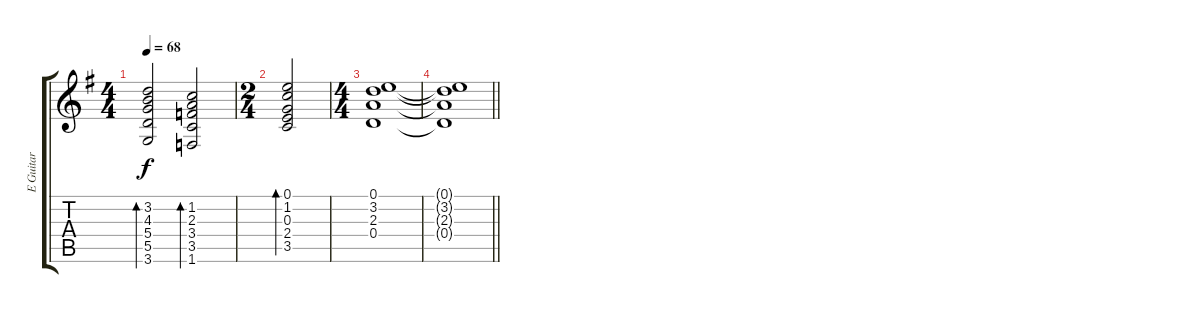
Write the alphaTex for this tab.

\track ("E Guitar" "E Guitar") {instrument electricguitarclean}
\staff {score tabs}
\tuning (E4 B3 G3 D3 A2 E2) {hide}
\ts (4 4)
\tempo 68
\clef g2
\ks g
(3.2 4.3 5.4 5.5 3.6).2{bd 60 dy f} (1.2 2.3 3.4 3.5 1.6).2{bd 60} |
\ts (2 4)
(0.1 1.2 0.3 2.4 3.5).2{bd 60} |
\ts (4 4)
(0.1 3.2 2.3 0.4).1 |
\barLineRight lightlight
(0.1{t} 3.2{t} 2.3{t} 0.4{t}).1
